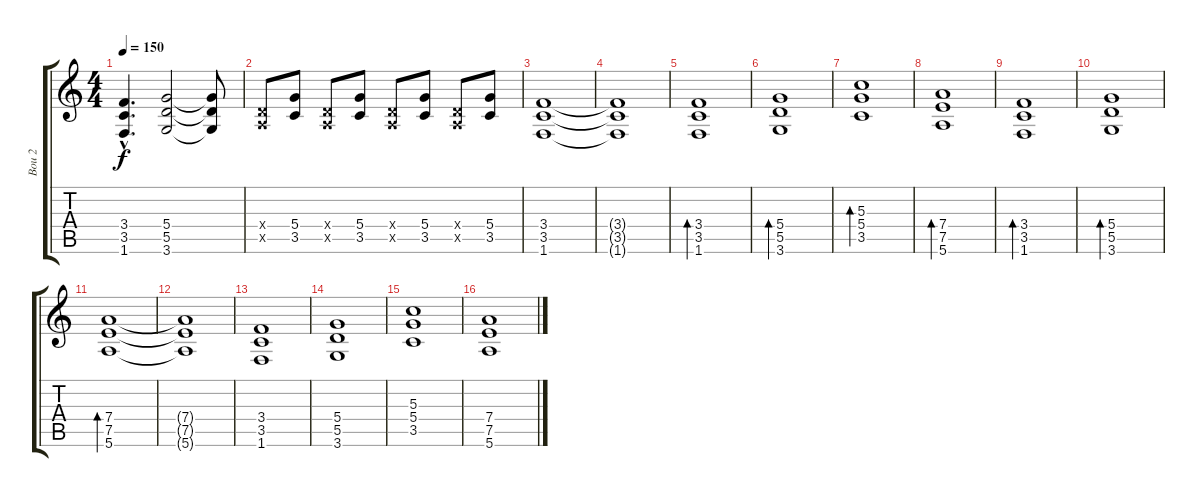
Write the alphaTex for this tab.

\track ("Bou 2" "Bou 2") {instrument distortionguitar}
\staff {score tabs}
\tuning (E4 B3 G3 D3 A2 E2) {hide}
\ts (4 4)
\tempo 150
\clef g2
\ks c
(3.4{hac} 3.5{hac} 1.6{hac}).4{d dy f} (5.4 5.5 3.6).2 (5.4{t} 5.5{t} 3.6{t}).8 |
(0.4{x} 0.5{x}).8 (5.4 3.5).8 (0.4{x} 0.5{x}).8 (5.4 3.5).8 (0.4{x} 0.5{x}).8 (5.4 3.5).8 (0.4{x} 0.5{x}).8 (5.4 3.5).8 |
(3.4 3.5 1.6).1 |
(3.4{t} 3.5{t} 1.6{t}).1 |
(3.4 3.5 1.6).1{bd 240 volume 12 balance 12 instrument distortionguitar} |
(5.4 5.5 3.6).1{bd 240} |
(5.3 5.4 3.5).1{bd 240} |
(7.4 7.5 5.6).1{bd 240} |
(3.4 3.5 1.6).1{bd 240} |
(5.4 5.5 3.6).1{bd 240} |
(7.4 7.5 5.6).1{bd 240} |
(7.4{t} 7.5{t} 5.6{t}).1 |
(3.4 3.5 1.6).1 |
(5.4 5.5 3.6).1 |
(5.3 5.4 3.5).1 |
(7.4 7.5 5.6).1
